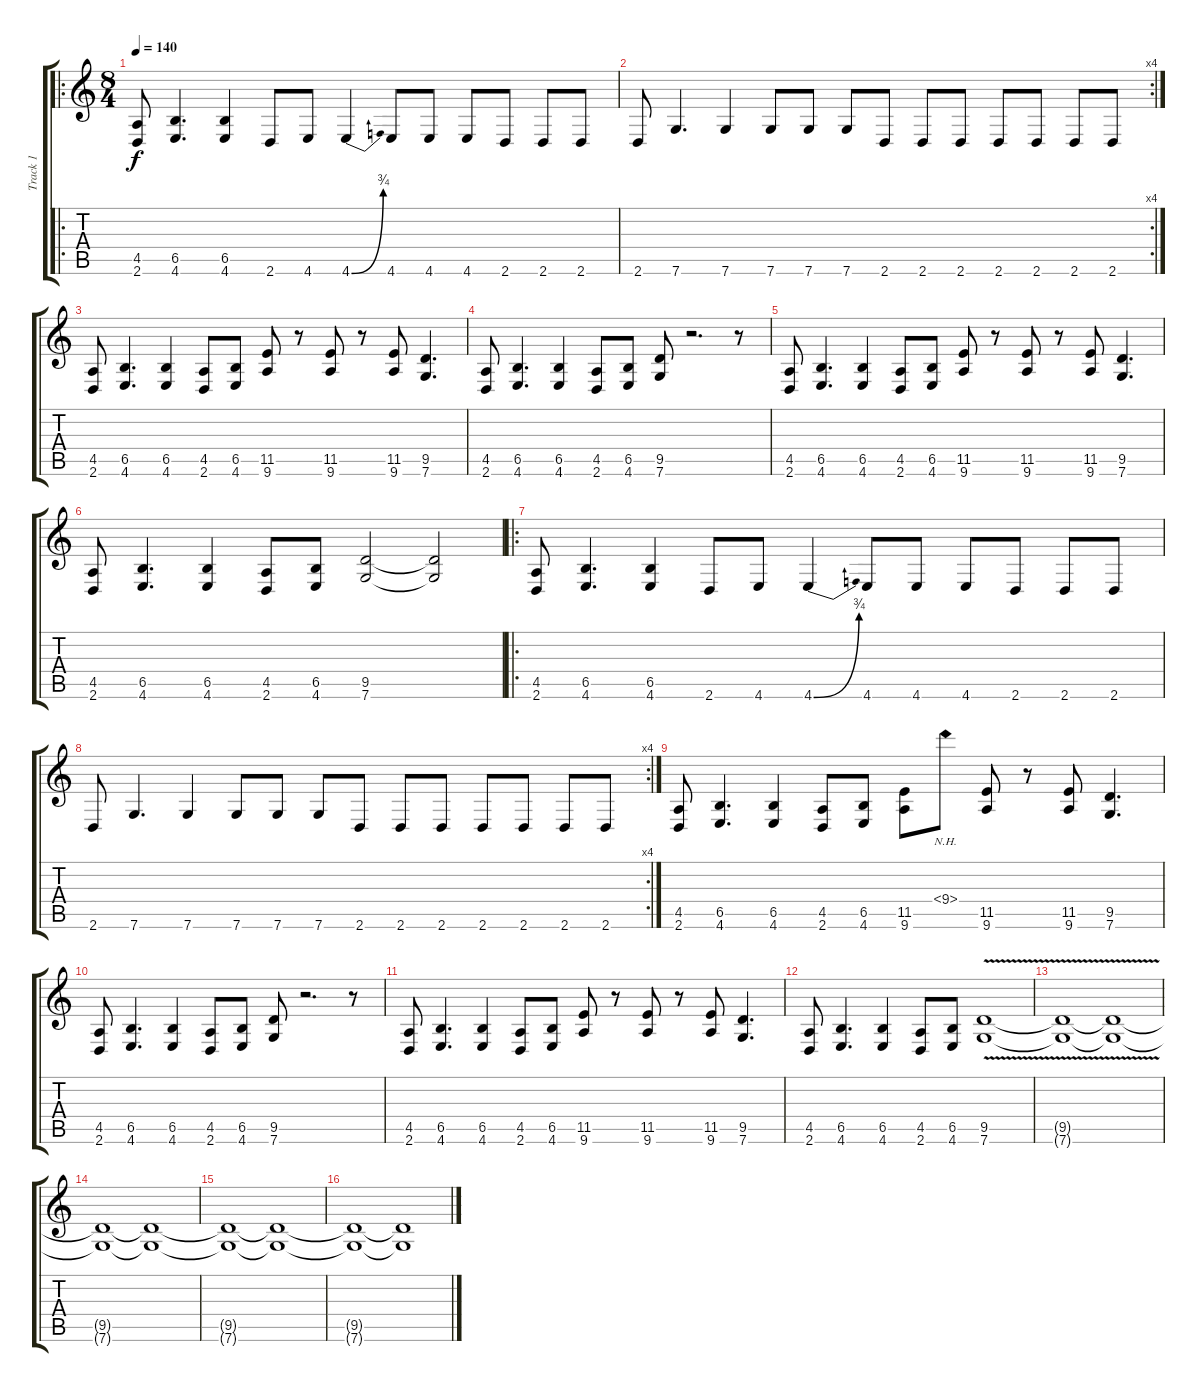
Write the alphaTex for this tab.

\track ("Track 1" "Track 1") {instrument distortionguitar}
\staff {score tabs}
\tuning (C4 G3 Eb3 Bb2 F2 C2) {hide}
\ro
\ts (8 4)
\tempo 140
\clef g2
\ks c
(4.5 2.6).8{dy f} (6.5 4.6).4{d} (6.5 4.6).4 2.6.8 4.6.8 4.6{be (bend 0 0 60 3)}.4 4.6.8 4.6.8 4.6.8 2.6.8 2.6.8 2.6.8 |
\rc 4
2.6.8 7.6.4{d} 7.6.4 7.6.8 7.6.8 7.6.8 2.6.8 2.6.8 2.6.8 2.6.8 2.6.8 2.6.8 2.6.8 |
(4.5 2.6).8 (6.5 4.6).4{d} (6.5 4.6).4 (4.5 2.6).8 (6.5 4.6).8 (11.5 9.6).8 r.8 (11.5 9.6).8 r.8 (11.5 9.6).8 (9.5 7.6).4{d} |
(4.5 2.6).8 (6.5 4.6).4{d} (6.5 4.6).4 (4.5 2.6).8 (6.5 4.6).8 (9.5 7.6).8 r.2{d} r.8 |
(4.5 2.6).8 (6.5 4.6).4{d} (6.5 4.6).4 (4.5 2.6).8 (6.5 4.6).8 (11.5 9.6).8 r.8 (11.5 9.6).8 r.8 (11.5 9.6).8 (9.5 7.6).4{d} |
(4.5 2.6).8 (6.5 4.6).4{d} (6.5 4.6).4 (4.5 2.6).8 (6.5 4.6).8 (9.5 7.6).2 (9.5{t} 7.6{t}).2 |
\ro
(4.5 2.6).8 (6.5 4.6).4{d} (6.5 4.6).4 2.6.8 4.6.8 4.6{be (bend 0 0 60 3)}.4 4.6.8 4.6.8 4.6.8 2.6.8 2.6.8 2.6.8 |
\rc 4
2.6.8 7.6.4{d} 7.6.4 7.6.8 7.6.8 7.6.8 2.6.8 2.6.8 2.6.8 2.6.8 2.6.8 2.6.8 2.6.8 |
(4.5 2.6).8 (6.5 4.6).4{d} (6.5 4.6).4 (4.5 2.6).8 (6.5 4.6).8 (11.5 9.6).8 9.4{nh}.8 (11.5 9.6).8 r.8 (11.5 9.6).8 (9.5 7.6).4{d} |
(4.5 2.6).8 (6.5 4.6).4{d} (6.5 4.6).4 (4.5 2.6).8 (6.5 4.6).8 (9.5 7.6).8 r.2{d} r.8 |
(4.5 2.6).8 (6.5 4.6).4{d} (6.5 4.6).4 (4.5 2.6).8 (6.5 4.6).8 (11.5 9.6).8 r.8 (11.5 9.6).8 r.8 (11.5 9.6).8 (9.5 7.6).4{d} |
(4.5 2.6).8 (6.5 4.6).4{d} (6.5 4.6).4 (4.5 2.6).8 (6.5 4.6).8 (9.5{v} 7.6{v}).1 |
(9.5{v t} 7.6{v t}).1 (9.5{t} 7.6{t}).1 |
(9.5{t} 7.6{t}).1 (9.5{t} 7.6{t}).1 |
(9.5{t} 7.6{t}).1 (9.5{t} 7.6{t}).1 |
(9.5{t} 7.6{t}).1 (9.5{t} 7.6{t}).1
